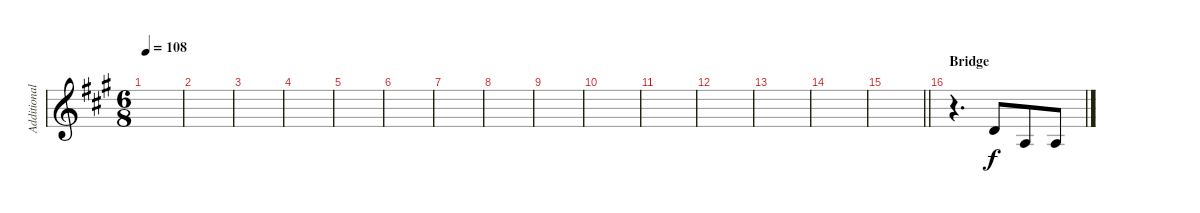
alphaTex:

\track ("Additional Vocals" "Additional") {instrument overdrivenguitar}
\staff {score}
\tuning (E4 B3 G3 D3 A2 E2) {hide}
\ts (6 8)
\tempo 108
\clef g2
\ks a
|
|
|
|
|
|
|
|
|
|
|
|
|
|
\barLineRight lightlight
|
\section ("" "Bridge")
r.4{d} 0.4.8 5.6.8 0.5.8
